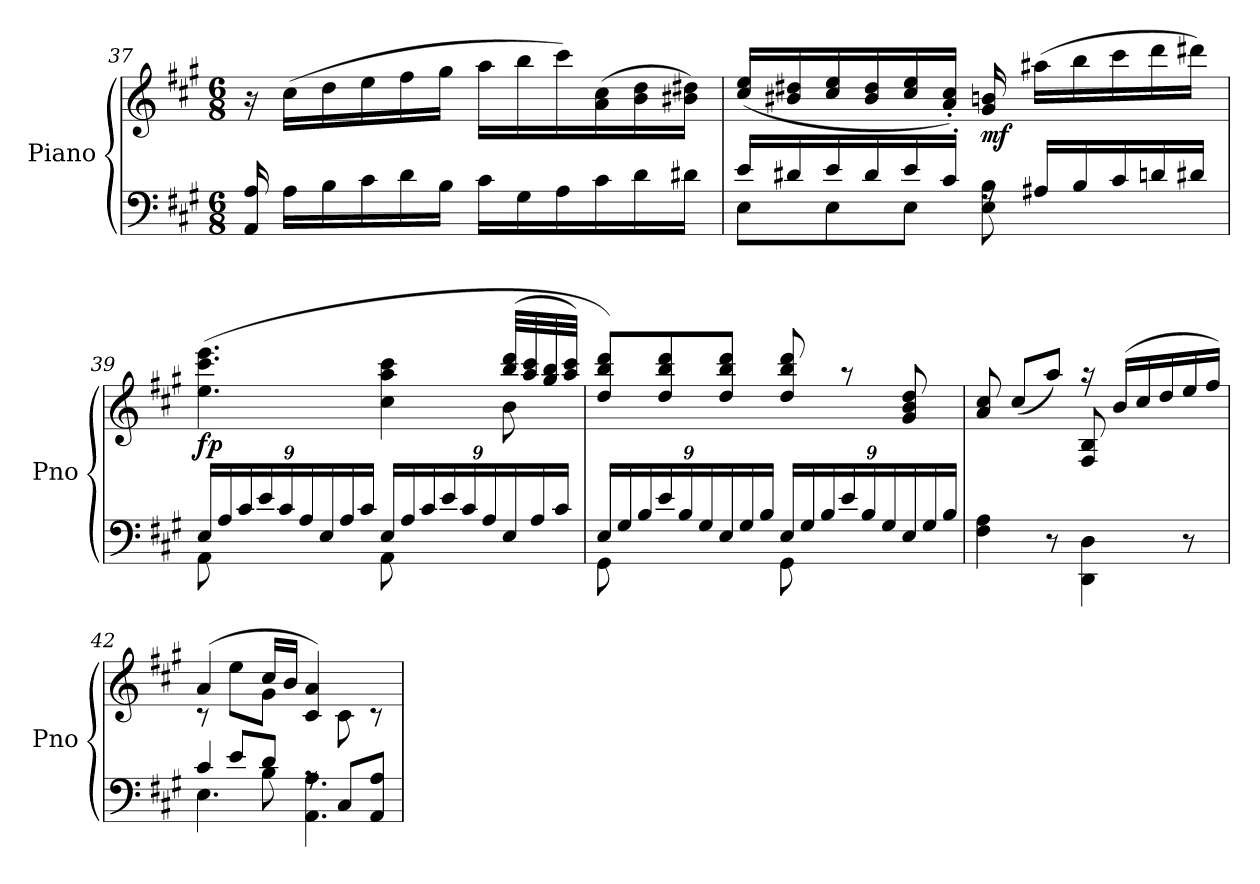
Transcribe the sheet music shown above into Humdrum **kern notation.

**kern	**kern	**dynam
*part1	*part1	*part1
*staff2	*staff1	*staff1/2
*I"Piano	*	*
*I'Pno	*	*
!!LO:LB:g=z
*clefF4	*clefG2	*
*k[f#c#g#]	*k[f#c#g#]	*
*M6/8	*M6/8	*
=37	=37	=37
16AA/ 16A/	16r	.
16A\LL	(16cc#\LL	.
16B\	16dd\	.
16c#\	16ee\	.
16d\	16ff#\	.
16B\JJ	16gg#\JJ	.
16c#\LL	16aa\LL	.
16G#\	16bb\	.
16A\	16ccc#\)	.
16c#\	(16a\ 16cc#\	.
16d\	16b\ 16dd\	.
16d#X\JJ	16b#X\ 16dd#X\JJ)	.
=38	=38	=38
*^	*	*
16e/LL	8E\L	(>16cc#/ 16ee/LL	.
16d#X/	.	16b#X/ 16dd#X/	.
16e/	8E\	16cc#/ 16ee/	.
16d#/	.	16b#/ 16dd#/	.
16e/	8E\J	16cc#/ 16ee/	.
16c#'/JJ	.	16a/' 16cc#/'JJ)	.
!	!	!	!LO:DY:b
16rA	8E\ 8B\	16g#/ 16bn/	mf
16A#X/LL	.	(16aa#X\LL	.
16B/	4ryy	16bb\	.
16c#/	.	16ccc#\	.
16dn/	.	16ddd\	.
16d#X/JJ	.	16ddd#X\JJ)	.
!!LO:LB:g=z
=39	=39	=39	=39
*Xbrackettup	*	*	*
*	*	*^	*
!	!	!	!	!LO:DY:a=2
!	!	!	!	!LO:DY:n=1:b
24E/LL	8AA\	(4.ee\ 4.ccc#\ 4.eee\	8ryy	f p
24A/	.	.	.	.
24c#/	.	.	.	.
*	*	*v	*v	*
24e/	4ryy	.	.
24c#/	.	.	.
24A/	.	.	.
24E/	.	.	.
24A/	.	.	.
24c#/JJ	.	.	.
24E/LL	8AA\	4cc#\ 4aa\ 4ccc#\	.
24A/	.	.	.
24c#/	.	.	.
24e/	4ryy	.	.
24c#/	.	.	.
24A/	.	.	.
*	*	*^	*
24E/	.	(32bb/ 32ddd/LLL	8b\	.
.	.	32aa/ 32ccc#/	.	.
24A/	.	.	.	.
.	.	32gg#/ 32bb/	.	.
24c#/JJ	.	.	.	.
.	.	32aa/ 32ccc#/JJJ)	.	.
*	*	*v	*v	*
=40	=40	=40	=40
24E/LL	8GG#\	8dd/ 8bb/ 8ddd/L)	.
24G#/	.	.	.
24B/	.	.	.
24e/	4ryy	8dd/ 8bb/ 8ddd/	.
24B/	.	.	.
24G#/	.	.	.
24E/	.	8dd/ 8bb/ 8ddd/J	.
24G#/	.	.	.
24B/JJ	.	.	.
24E/LL	8GG#\	8dd/ 8bb/ 8ddd/	.
24G#/	.	.	.
24B/	.	.	.
24e/	4ryy	8raa	.
24B/	.	.	.
24G#/	.	.	.
24E/	.	8g#/ 8b/ 8dd/	.
24G#/	.	.	.
24B/JJ	.	.	.
*v	*v	*	*
=41	=41	=41
*	*^	*
4F#\ 4A\	8a/ 8cc#/	4.ryy	.
.	(8cc#/L	.	.
8r	8aa/J)	.	.
4DD\ 4D\	16r	8F#/ 8B/	.
.	(16b/LL	.	.
.	16cc#/	4ryy	.
.	16dd/	.	.
8r	16ee/	.	.
.	16ff#/JJ)	.	.
!!LO:LB:g=z	!!
=42	=42	=42	=42
*^	*	*	*
*	*^	*	*	*
4c#/	4.E\	8ryy	(4a/	8r	.
.	.	8e/L	.	8ee\L	.
8B\	.	8d/J	16cc#/LL	8g#\J	.
.	.	.	16b/JJ	.	.
8rA	4.AA\ 4.A\	4.ryy	4c#/ 4a/)	8ryy	.
8C#/L	.	.	.	(>8c#\	.
8AA/ 8A/J)	.	.	8rc	8ryy	.
*v	*v	*v	*	*	*
*	*v	*v	*
=	=	=
*-	*-	*-
